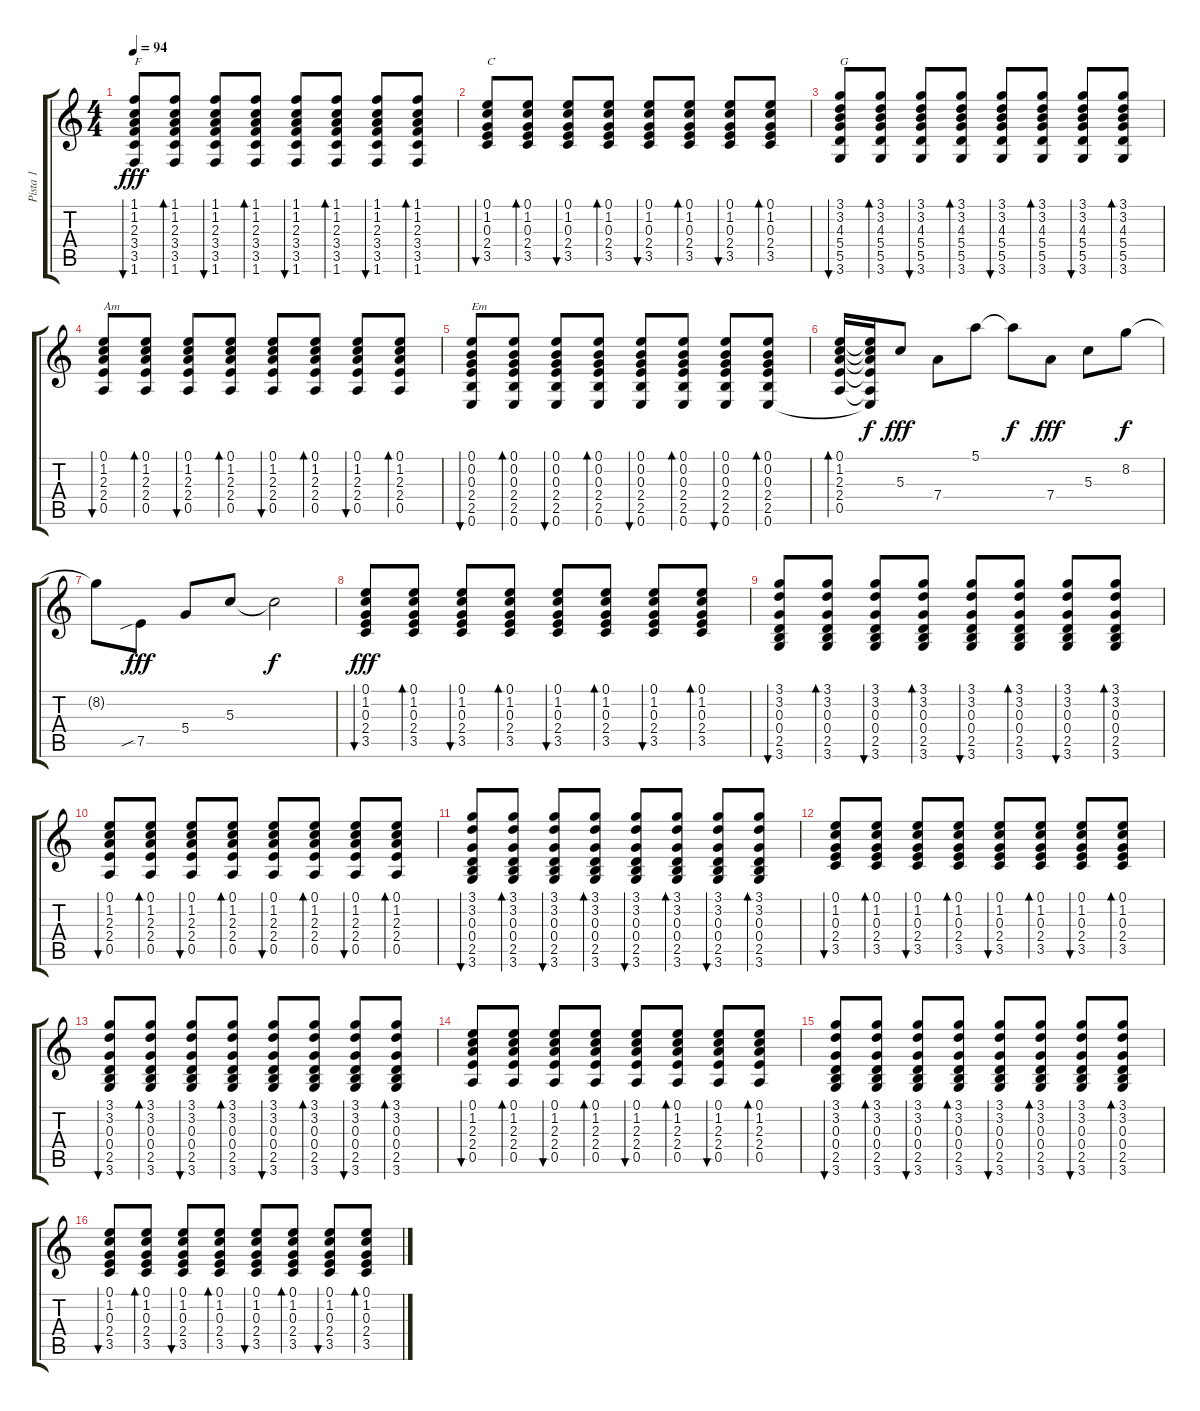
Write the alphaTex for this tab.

\track ("Pista 1" "Pista 1") {instrument electricguitarjazz}
\staff {score tabs}
\tuning (E4 B3 G3 D3 A2 E2) {hide}
\ts (4 4)
\tempo 94
\clef g2
\ks c
(1.1 1.2 2.3 3.4 3.5 1.6).8{bu 30 txt "F" dy fff} (1.1 1.2 2.3 3.4 3.5 1.6).8{bd 30} (1.1 1.2 2.3 3.4 3.5 1.6).8{bu 30} (1.1 1.2 2.3 3.4 3.5 1.6).8{bd 30} (1.1 1.2 2.3 3.4 3.5 1.6).8{bu 30} (1.1 1.2 2.3 3.4 3.5 1.6).8{bd 30} (1.1 1.2 2.3 3.4 3.5 1.6).8{bu 30} (1.1 1.2 2.3 3.4 3.5 1.6).8{bd 30} |
(0.1 1.2 0.3 2.4 3.5).8{bu 30 txt "C"} (0.1 1.2 0.3 2.4 3.5).8{bd 30} (0.1 1.2 0.3 2.4 3.5).8{bu 30} (0.1 1.2 0.3 2.4 3.5).8{bd 30} (0.1 1.2 0.3 2.4 3.5).8{bu 30} (0.1 1.2 0.3 2.4 3.5).8{bd 30} (0.1 1.2 0.3 2.4 3.5).8{bu 30} (0.1 1.2 0.3 2.4 3.5).8{bd 30} |
(3.1 3.2 4.3 5.4 5.5 3.6).8{bu 30 txt "G"} (3.1 3.2 4.3 5.4 5.5 3.6).8{bd 30} (3.1 3.2 4.3 5.4 5.5 3.6).8{bu 30} (3.1 3.2 4.3 5.4 5.5 3.6).8{bd 30} (3.1 3.2 4.3 5.4 5.5 3.6).8{bu 30} (3.1 3.2 4.3 5.4 5.5 3.6).8{bd 30} (3.1 3.2 4.3 5.4 5.5 3.6).8{bu 30} (3.1 3.2 4.3 5.4 5.5 3.6).8{bd 30} |
(0.1 1.2 2.3 2.4 0.5).8{bu 30 txt "Am"} (0.1 1.2 2.3 2.4 0.5).8{bd 30} (0.1 1.2 2.3 2.4 0.5).8{bu 30} (0.1 1.2 2.3 2.4 0.5).8{bd 30} (0.1 1.2 2.3 2.4 0.5).8{bu 30} (0.1 1.2 2.3 2.4 0.5).8{bd 30} (0.1 1.2 2.3 2.4 0.5).8{bu 30} (0.1 1.2 2.3 2.4 0.5).8{bd 30} |
(0.1 0.2 0.3 2.4 2.5 0.6).8{bu 30 txt "Em"} (0.1 0.2 0.3 2.4 2.5 0.6).8{bd 30} (0.1 0.2 0.3 2.4 2.5 0.6).8{bu 30} (0.1 0.2 0.3 2.4 2.5 0.6).8{bd 30} (0.1 0.2 0.3 2.4 2.5 0.6).8{bu 30} (0.1 0.2 0.3 2.4 2.5 0.6).8{bd 30} (0.1 0.2 0.3 2.4 2.5 0.6).8{bu 30} (0.1 0.2 0.3 2.4 2.5 0.6).8{bd 30} |
(0.1 1.2 2.3 2.4 0.5).16{bd 120} (0.1{t} 1.2{t} 2.3{t} 2.4{t} 0.5{t} 0.6{t}).16{dy f} 5.3.8{dy fff volume 9} 7.4.8 5.1.8 5.1{t}.8{dy f} 7.4.8{dy fff} 5.3.8 8.2.8{dy f} |
8.2{t}.8 7.5{sib}.8{dy fff} 5.4.8 5.3.8 5.3{t}.2{dy f} |
(0.1 1.2 0.3 2.4 3.5).8{bu 30 dy fff volume 6} (0.1 1.2 0.3 2.4 3.5).8{bd 30} (0.1 1.2 0.3 2.4 3.5).8{bu 30} (0.1 1.2 0.3 2.4 3.5).8{bd 30} (0.1 1.2 0.3 2.4 3.5).8{bu 30} (0.1 1.2 0.3 2.4 3.5).8{bd 30} (0.1 1.2 0.3 2.4 3.5).8{bu 30} (0.1 1.2 0.3 2.4 3.5).8{bd 30} |
(3.1 3.2 0.3 0.4 2.5 3.6).8{bu 30} (3.1 3.2 0.3 0.4 2.5 3.6).8{bd 30} (3.1 3.2 0.3 0.4 2.5 3.6).8{bu 30} (3.1 3.2 0.3 0.4 2.5 3.6).8{bd 30} (3.1 3.2 0.3 0.4 2.5 3.6).8{bu 30} (3.1 3.2 0.3 0.4 2.5 3.6).8{bd 30} (3.1 3.2 0.3 0.4 2.5 3.6).8{bu 30} (3.1 3.2 0.3 0.4 2.5 3.6).8{bd 30} |
(0.1 1.2 2.3 2.4 0.5).8{bu 30} (0.1 1.2 2.3 2.4 0.5).8{bd 30} (0.1 1.2 2.3 2.4 0.5).8{bu 30} (0.1 1.2 2.3 2.4 0.5).8{bd 30} (0.1 1.2 2.3 2.4 0.5).8{bu 30} (0.1 1.2 2.3 2.4 0.5).8{bd 30} (0.1 1.2 2.3 2.4 0.5).8{bu 30} (0.1 1.2 2.3 2.4 0.5).8{bd 30} |
(3.1 3.2 0.3 0.4 2.5 3.6).8{bu 30} (3.1 3.2 0.3 0.4 2.5 3.6).8{bd 30} (3.1 3.2 0.3 0.4 2.5 3.6).8{bu 30} (3.1 3.2 0.3 0.4 2.5 3.6).8{bd 30} (3.1 3.2 0.3 0.4 2.5 3.6).8{bu 30} (3.1 3.2 0.3 0.4 2.5 3.6).8{bd 30} (3.1 3.2 0.3 0.4 2.5 3.6).8{bu 30} (3.1 3.2 0.3 0.4 2.5 3.6).8{bd 30} |
(0.1 1.2 0.3 2.4 3.5).8{bu 30} (0.1 1.2 0.3 2.4 3.5).8{bd 30} (0.1 1.2 0.3 2.4 3.5).8{bu 30} (0.1 1.2 0.3 2.4 3.5).8{bd 30} (0.1 1.2 0.3 2.4 3.5).8{bu 30} (0.1 1.2 0.3 2.4 3.5).8{bd 30} (0.1 1.2 0.3 2.4 3.5).8{bu 30} (0.1 1.2 0.3 2.4 3.5).8{bd 30} |
(3.1 3.2 0.3 0.4 2.5 3.6).8{bu 30} (3.1 3.2 0.3 0.4 2.5 3.6).8{bd 30} (3.1 3.2 0.3 0.4 2.5 3.6).8{bu 30} (3.1 3.2 0.3 0.4 2.5 3.6).8{bd 30} (3.1 3.2 0.3 0.4 2.5 3.6).8{bu 30} (3.1 3.2 0.3 0.4 2.5 3.6).8{bd 30} (3.1 3.2 0.3 0.4 2.5 3.6).8{bu 30} (3.1 3.2 0.3 0.4 2.5 3.6).8{bd 30} |
(0.1 1.2 2.3 2.4 0.5).8{bu 30} (0.1 1.2 2.3 2.4 0.5).8{bd 30} (0.1 1.2 2.3 2.4 0.5).8{bu 30} (0.1 1.2 2.3 2.4 0.5).8{bd 30} (0.1 1.2 2.3 2.4 0.5).8{bu 30} (0.1 1.2 2.3 2.4 0.5).8{bd 30} (0.1 1.2 2.3 2.4 0.5).8{bu 30} (0.1 1.2 2.3 2.4 0.5).8{bd 30} |
(3.1 3.2 0.3 0.4 2.5 3.6).8{bu 30} (3.1 3.2 0.3 0.4 2.5 3.6).8{bd 30} (3.1 3.2 0.3 0.4 2.5 3.6).8{bu 30} (3.1 3.2 0.3 0.4 2.5 3.6).8{bd 30} (3.1 3.2 0.3 0.4 2.5 3.6).8{bu 30} (3.1 3.2 0.3 0.4 2.5 3.6).8{bd 30} (3.1 3.2 0.3 0.4 2.5 3.6).8{bu 30} (3.1 3.2 0.3 0.4 2.5 3.6).8{bd 30} |
(0.1 1.2 0.3 2.4 3.5).8{bu 30} (0.1 1.2 0.3 2.4 3.5).8{bd 30} (0.1 1.2 0.3 2.4 3.5).8{bu 30} (0.1 1.2 0.3 2.4 3.5).8{bd 30} (0.1 1.2 0.3 2.4 3.5).8{bu 30} (0.1 1.2 0.3 2.4 3.5).8{bd 30} (0.1 1.2 0.3 2.4 3.5).8{bu 30} (0.1 1.2 0.3 2.4 3.5).8{bd 30}
